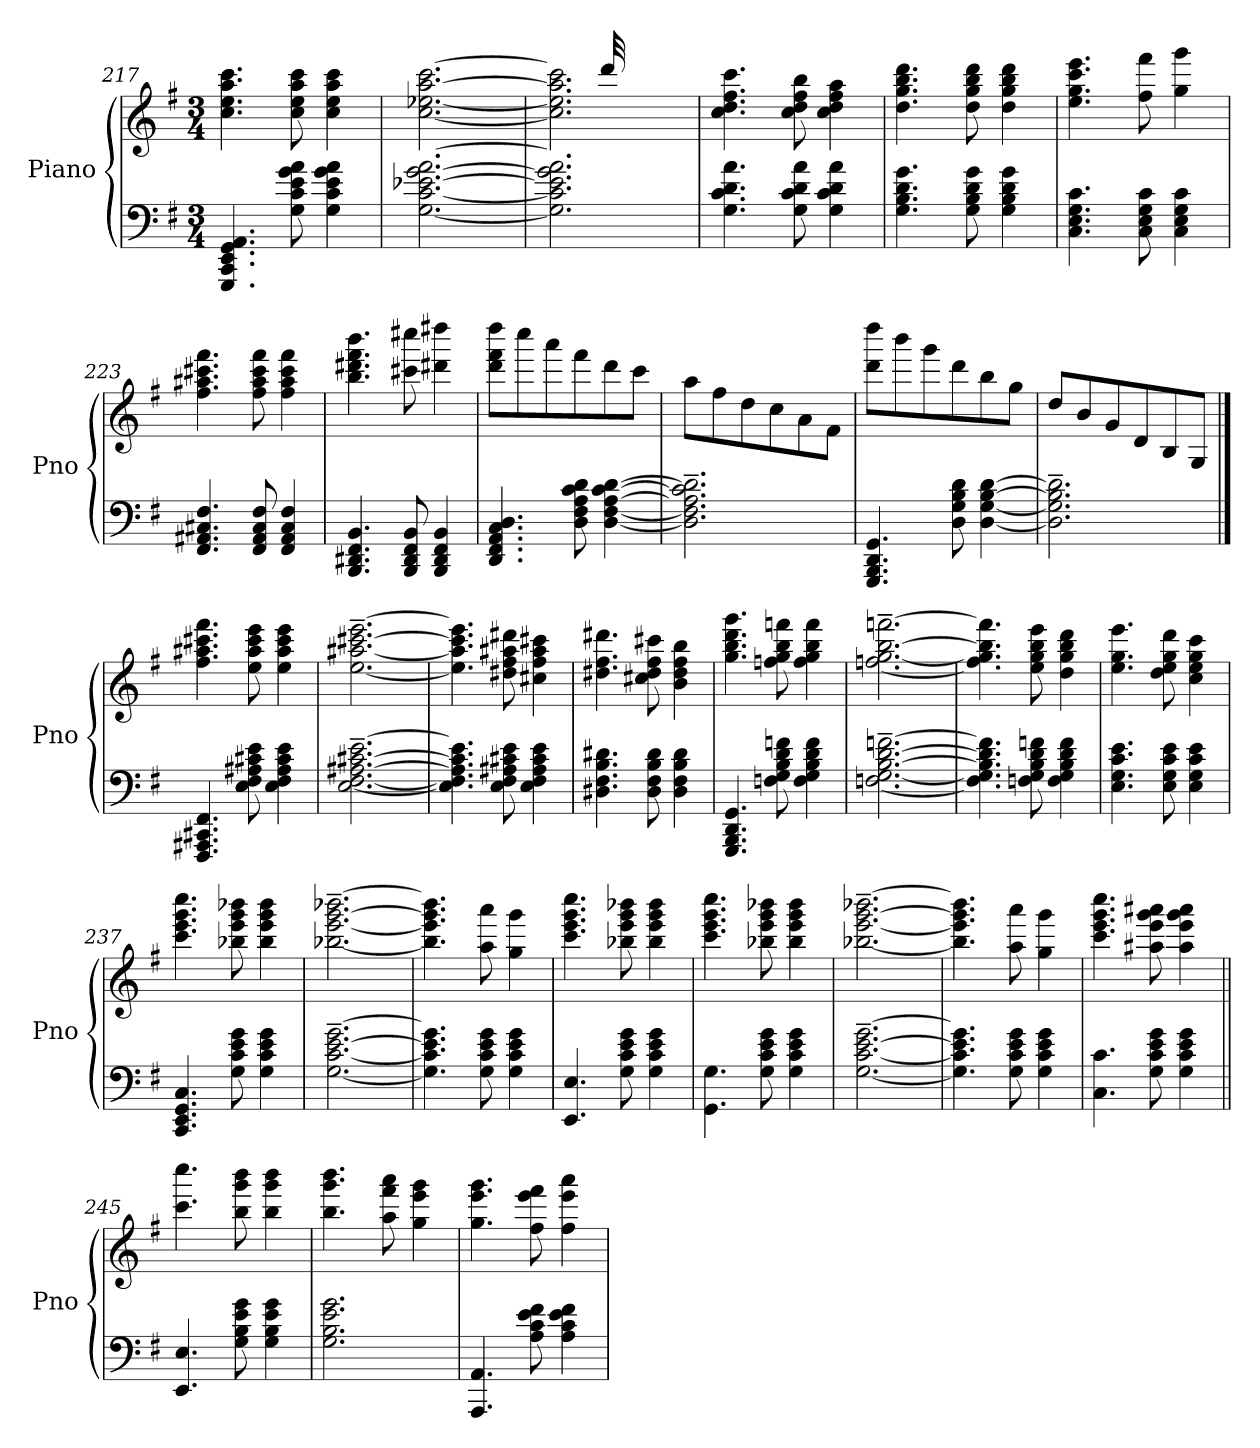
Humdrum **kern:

**kern	**kern
*part1	*part1
*staff2	*staff1
*I"Piano	*
*I'Pno	*
*clefF4	*clefG2
*k[f#]	*k[f#]
*M3/4	*M3/4
=217	=217
4.GGG/ 4.CC/ 4.EE/ 4.GG/ 4.AA/	4.cc\ 4.ee\ 4.aa\ 4.ccc\
8G\ 8c\ 8e\ 8g\ 8a\	8cc\ 8ee\ 8aa\ 8ccc\
4G\ 4c\ 4e\ 4g\ 4a\	4cc\ 4ee\ 4aa\ 4ccc\
=218	=218
[2.G\ [2.c\ [2.e-X\ [2.g\ [2.a\	[2.cc\ [2.ee-X\ [2.aa\ [2.ccc\
=219	=219
*	*^
2.G\] 2.c\] 2.e-\] 2.g\] 2.a\]	2.cc\] 2.ee-\] 2.aa\] 2.ccc\]	8..ryy
.	.	32ddd/
*	*v	*v
=220	=220
4.G\ 4.c\ 4.d\ 4.a\	4.cc\ 4.dd\ 4.ff#\ 4.ccc\
8G\ 8c\ 8d\ 8a\	8cc\ 8dd\ 8ff#\ 8bb\
4G\ 4c\ 4d\ 4a\	4cc\ 4dd\ 4ff#\ 4aa\
=221	=221
4.G\ 4.B\ 4.d\ 4.g\	4.dd\ 4.gg\ 4.bb\ 4.ddd\
8G\ 8B\ 8d\ 8g\	8dd\ 8gg\ 8bb\ 8ddd\
4G\ 4B\ 4d\ 4g\	4dd\ 4gg\ 4bb\ 4ddd\
!!LO:PB:g=z
=222	=222
4.C\ 4.E\ 4.G\ 4.c\	4.ee\ 4.gg\ 4.ccc\ 4.eee\
8C\ 8E\ 8G\ 8c\	8ff#\ 8fff#\
4C\ 4E\ 4G\ 4c\	4gg\ 4ggg\
=223	=223
4.FF#/ 4.AA#X/ 4.C#X/ 4.F#/	4.ff#\ 4.aa#X\ 4.ccc#X\ 4.fff#\
8FF#/ 8AA#/ 8C#/ 8F#/	8ff#\ 8aa#\ 8ccc#\ 8fff#\
4FF#/ 4AA#/ 4C#/ 4F#/	4ff#\ 4aa#\ 4ccc#\ 4fff#\
=224	=224
4.BBB/ 4.DD#X/ 4.FF#/ 4.BB/	4.bb\ 4.ddd#X\ 4.fff#\ 4.bbb\
8BBB/ 8DD#/ 8FF#/ 8BB/	8ccc#X\ 8cccc#X\
4BBB/ 4DD#/ 4FF#/ 4BB/	4ddd#X\ 4dddd#X\
=225	=225
4.DD/ 4.FF#/ 4.AA/ 4.C/ 4.D/	8ddd\ 8fff#\ 8dddd\L
.	8cccc\
.	8aaa\
8D\ 8F#\ 8A\ 8c\ 8d\	8fff#\
[4D\ [4F#\ [4A\ [4c\ [4d\	8ddd\
.	8ccc\J
=226	=226
2.D\]~ 2.F#\]~ 2.A\]~ 2.c\]~ 2.d\]~	8aa\L
.	8ff#\
.	8dd\
.	8cc\
.	8a\
.	8f#\J
=227	=227
4.GGG/ 4.BBB/ 4.DD/ 4.GG/	8ddd\ 8dddd\L
.	8bbb\
.	8ggg\
8D\ 8G\ 8B\ 8d\	8ddd\
[4D\ [4G\ [4B\ [4d\	8bb\
.	8gg\J
!!LO:LB:g=z
=228	=228
2.D\]~ 2.G\]~ 2.B\]~ 2.d\]~	8dd/L
.	8b/
.	8g/
.	8d/
.	8B/
.	8G/J
==229	==229
4.FFF#/ 4.AAA#X/ 4.CC#X/ 4.FF#/	4.ff#\ 4.aa#X\ 4.ccc#X\ 4.fff#\
8E\ 8F#\ 8A#X\ 8c#X\ 8e\	8ee\ 8aa#\ 8ccc#\ 8eee\
4E\ 4F#\ 4A#\ 4c#\ 4e\	4ee\ 4aa#\ 4ccc#\ 4eee\
=230	=230
[2.E\~ [2.F#\~ [2.A#X\~ [2.c#X\~ [2.e\~	[2.ee\~ [2.aa#X\~ [2.ccc#X\~ [2.eee\~
=231	=231
4.E\] 4.F#\] 4.A#\] 4.c#\] 4.e\]	4.ee\] 4.aa#\] 4.ccc#\] 4.eee\]
8E\ 8F#\ 8A#X\ 8c#X\ 8e\	8dd#X\ 8ff#\ 8aa#X\ 8ddd#X\
4E\ 4F#\ 4A#\ 4c#\ 4e\	4cc#X\ 4ff#\ 4aa#\ 4ccc#X\
=232	=232
4.D#X\ 4.F#\ 4.B\ 4.d#X\	4.dd#X\ 4.ff#\ 4.ddd#X\
8D#\ 8F#\ 8B\ 8d#\	8cc#X\ 8dd#\ 8ff#\ 8ccc#X\
4D#\ 4F#\ 4B\ 4d#\	4b\ 4dd#\ 4ff#\ 4bb\
=233	=233
4.GGG/ 4.BBB/ 4.DD/ 4.GG/	4.gg\ 4.bb\ 4.ddd\ 4.ggg\
8Fn\ 8G\ 8B\ 8d\ 8fn\	8ffn\ 8gg\ 8bb\ 8fffn\
4F\ 4G\ 4B\ 4d\ 4f\	4ff\ 4gg\ 4bb\ 4fff\
!!LO:LB:g=z
=234	=234
[2.Fn\~ [2.G\~ [2.B\~ [2.d\~ [2.fn\~	[2.ffn\~ [2.gg\~ [2.bb\~ [2.fffn\~
=235	=235
4.F\] 4.G\] 4.B\] 4.d\] 4.f\]	4.ff\] 4.gg\] 4.bb\] 4.fff\]
8Fn\ 8G\ 8B\ 8d\ 8fn\	8ee\ 8gg\ 8bb\ 8eee\
4F\ 4G\ 4B\ 4d\ 4f\	4dd\ 4gg\ 4bb\ 4ddd\
=236	=236
4.E\ 4.G\ 4.c\ 4.e\	4.ee\ 4.gg\ 4.eee\
8E\ 8G\ 8c\ 8e\	8dd\ 8ee\ 8gg\ 8ddd\
4E\ 4G\ 4c\ 4e\	4cc\ 4ee\ 4gg\ 4ccc\
=237	=237
4.CC/ 4.EE/ 4.GG/ 4.C/	4.ccc\ 4.eee\ 4.ggg\ 4.cccc\
8G\ 8c\ 8e\ 8g\	8bb-X\ 8eee\ 8ggg\ 8bbb-X\
4G\ 4c\ 4e\ 4g\	4bb-\ 4eee\ 4ggg\ 4bbb-\
=238	=238
[2.G\~ [2.c\~ [2.e\~ [2.g\~	[2.bb-X\~ [2.eee\~ [2.ggg\~ [2.bbb-X\~
=239	=239
4.G\] 4.c\] 4.e\] 4.g\]	4.bb-\] 4.eee\] 4.ggg\] 4.bbb-\]
8G\ 8c\ 8e\ 8g\	8aa\ 8aaa\
4G\ 4c\ 4e\ 4g\	4gg\ 4ggg\
=240	=240
4.EE/ 4.E/	4.ccc\ 4.eee\ 4.ggg\ 4.cccc\
8G\ 8c\ 8e\ 8g\	8bb-X\ 8eee\ 8ggg\ 8bbb-X\
4G\ 4c\ 4e\ 4g\	4bb-\ 4eee\ 4ggg\ 4bbb-\
!!LO:LB:g=z
=241	=241
4.GG\ 4.G\	4.ccc\ 4.eee\ 4.ggg\ 4.cccc\
8G\ 8c\ 8e\ 8g\	8bb-X\ 8eee\ 8ggg\ 8bbb-X\
4G\ 4c\ 4e\ 4g\	4bb-\ 4eee\ 4ggg\ 4bbb-\
=242	=242
[2.G\~ [2.c\~ [2.e\~ [2.g\~	[2.bb-X\~ [2.eee\~ [2.ggg\~ [2.bbb-X\~
=243	=243
4.G\] 4.c\] 4.e\] 4.g\]	4.bb-\] 4.eee\] 4.ggg\] 4.bbb-\]
8G\ 8c\ 8e\ 8g\	8aa\ 8aaa\
4G\ 4c\ 4e\ 4g\	4gg\ 4ggg\
=244	=244
4.C\ 4.c\	4.ccc\ 4.eee\ 4.ggg\ 4.cccc\
8G\ 8c\ 8e\ 8g\	8aa#X\ 8eee\ 8ggg\ 8aaa#X\
4G\ 4c\ 4e\ 4g\	4aa#\ 4eee\ 4ggg\ 4aaa#\
=245||	=245||
4.EE/ 4.E/	4.ccc\ 4.cccc\
8G\ 8B\ 8e\ 8g\	8bb\ 8ggg\ 8bbb\
4G\ 4B\ 4e\ 4g\	4bb\ 4ggg\ 4bbb\
=246	=246
2.G\ 2.B\ 2.e\ 2.g\	4.bb\ 4.ggg\ 4.bbb\
.	8aa\ 8fff#\ 8aaa\
.	4gg\ 4eee\ 4ggg\
=247	=247
4.AAA/ 4.AA/	4.gg\ 4.eee\ 4.ggg\
8A\ 8c\ 8e\ 8f#\	8ff#\ 8eee\ 8fff#\
4A\ 4c\ 4e\ 4f#\	4ff#\ 4eee\ 4aaa\
=	=
*-	*-
